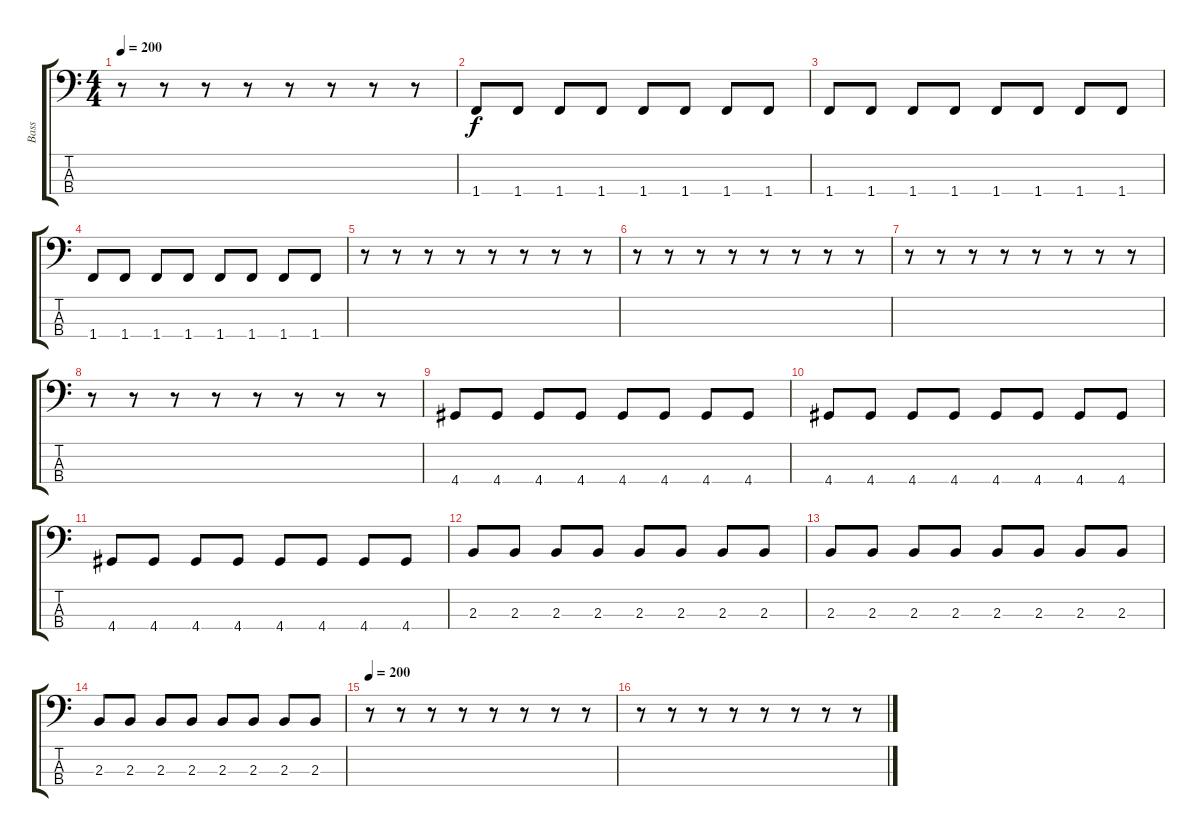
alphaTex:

\track ("Bass" "Bass") {instrument electricbasspick}
\staff {score tabs}
\tuning (G2 D2 A1 E1) {hide}
\ts (4 4)
\tempo 200
\clef f4
\ks c
r.8{dy f} r.8 r.8 r.8 r.8 r.8 r.8 r.8 |
1.4.8 1.4.8 1.4.8 1.4.8 1.4.8 1.4.8 1.4.8 1.4.8 |
1.4.8 1.4.8 1.4.8 1.4.8 1.4.8 1.4.8 1.4.8 1.4.8 |
1.4.8 1.4.8 1.4.8 1.4.8 1.4.8 1.4.8 1.4.8 1.4.8 |
r.8 r.8 r.8 r.8 r.8 r.8 r.8 r.8 |
r.8 r.8 r.8 r.8 r.8 r.8 r.8 r.8 |
r.8 r.8 r.8 r.8 r.8 r.8 r.8 r.8 |
r.8 r.8 r.8 r.8 r.8 r.8 r.8 r.8 |
4.4.8 4.4.8 4.4.8 4.4.8 4.4.8 4.4.8 4.4.8 4.4.8 |
4.4.8 4.4.8 4.4.8 4.4.8 4.4.8 4.4.8 4.4.8 4.4.8 |
4.4.8 4.4.8 4.4.8 4.4.8 4.4.8 4.4.8 4.4.8 4.4.8 |
2.3.8 2.3.8 2.3.8 2.3.8 2.3.8 2.3.8 2.3.8 2.3.8 |
2.3.8 2.3.8 2.3.8 2.3.8 2.3.8 2.3.8 2.3.8 2.3.8 |
2.3.8 2.3.8 2.3.8 2.3.8 2.3.8 2.3.8 2.3.8 2.3.8 |
\tempo 200
r.8 r.8 r.8 r.8 r.8 r.8 r.8 r.8 |
r.8 r.8 r.8 r.8 r.8 r.8 r.8 r.8
